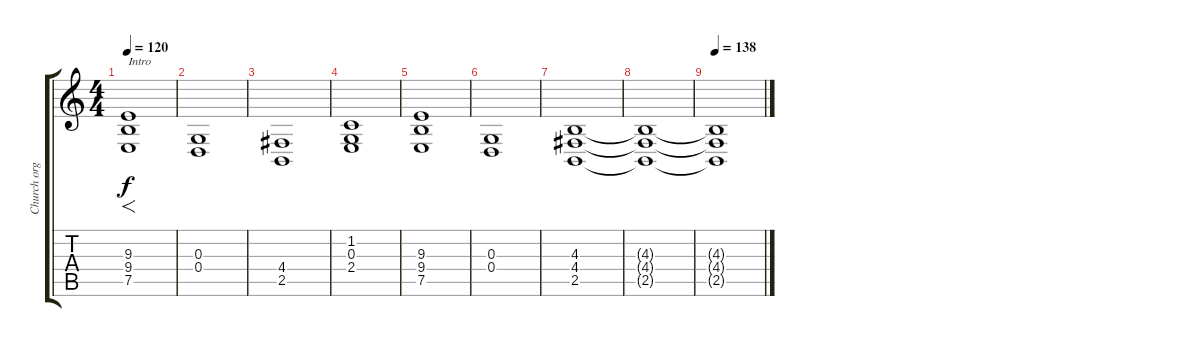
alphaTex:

\track ("Church organ" "Church org") {instrument churchorgan}
\staff {score tabs}
\tuning (E4 B3 G3 D3 A2 E2) {hide}
\ts (4 4)
\tempo 120
\tempo 138
\tempo 120
\clef g2
\ks c
(9.3 9.4 7.5).1{f txt "Intro" dy f instrument churchorgan} |
(0.3 0.4).1 |
(4.4 2.5).1 |
(1.2 0.3 2.4).1 |
(9.3 9.4 7.5).1 |
(0.3 0.4).1 |
(4.3 4.4 2.5).1 |
(4.3{t} 4.4{t} 2.5{t}).1 |
\tempo 138
(4.3{t} 4.4{t} 2.5{t}).1
